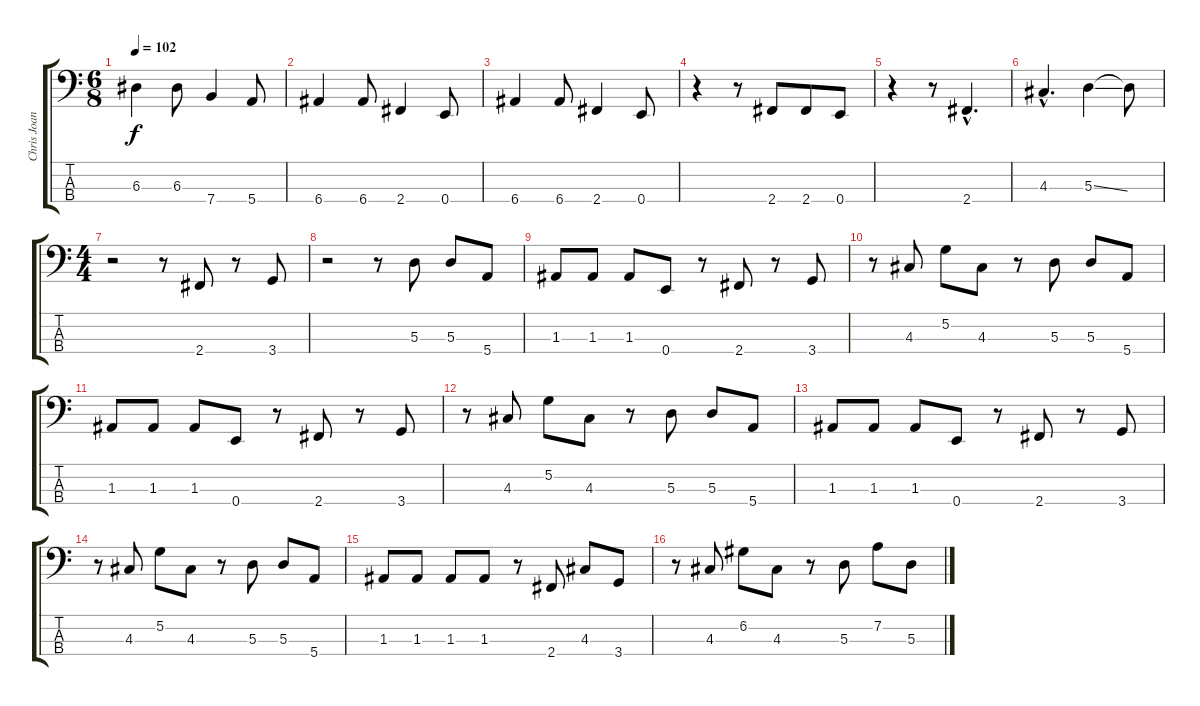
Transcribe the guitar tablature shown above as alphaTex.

\track ("Chris Joannou (basse)" "Chris Joan") {instrument electricbasspick}
\staff {score tabs}
\tuning (G2 D2 A1 E1) {hide}
\ts (6 8)
\tempo 102
\clef f4
\ks c
6.3.4{dy f} 6.3.8 7.4.4 5.4.8 |
6.4.4 6.4.8 2.4.4 0.4.8 |
6.4.4 6.4.8 2.4.4 0.4.8 |
r.4 r.8 2.4.8 2.4.8 0.4.8 |
r.4 r.8 2.4{hac}.4{d} |
4.3{hac}.4{d} 5.3{ss}.4 5.3{t}.8 |
\ts (4 4)
r.2 r.8 2.4.8 r.8 3.4.8 |
r.2 r.8 5.3.8 5.3.8 5.4.8 |
1.3.8 1.3.8 1.3.8 0.4.8 r.8 2.4.8 r.8 3.4.8 |
r.8 4.3.8 5.2.8 4.3.8 r.8 5.3.8 5.3.8 5.4.8 |
1.3.8 1.3.8 1.3.8 0.4.8 r.8 2.4.8 r.8 3.4.8 |
r.8 4.3.8 5.2.8 4.3.8 r.8 5.3.8 5.3.8 5.4.8 |
1.3.8 1.3.8 1.3.8 0.4.8 r.8 2.4.8 r.8 3.4.8 |
r.8 4.3.8 5.2.8 4.3.8 r.8 5.3.8 5.3.8 5.4.8 |
1.3.8 1.3.8 1.3.8 1.3.8 r.8 2.4.8 4.3.8 3.4.8 |
r.8 4.3.8 6.2.8 4.3.8 r.8 5.3.8 7.2.8 5.3.8
